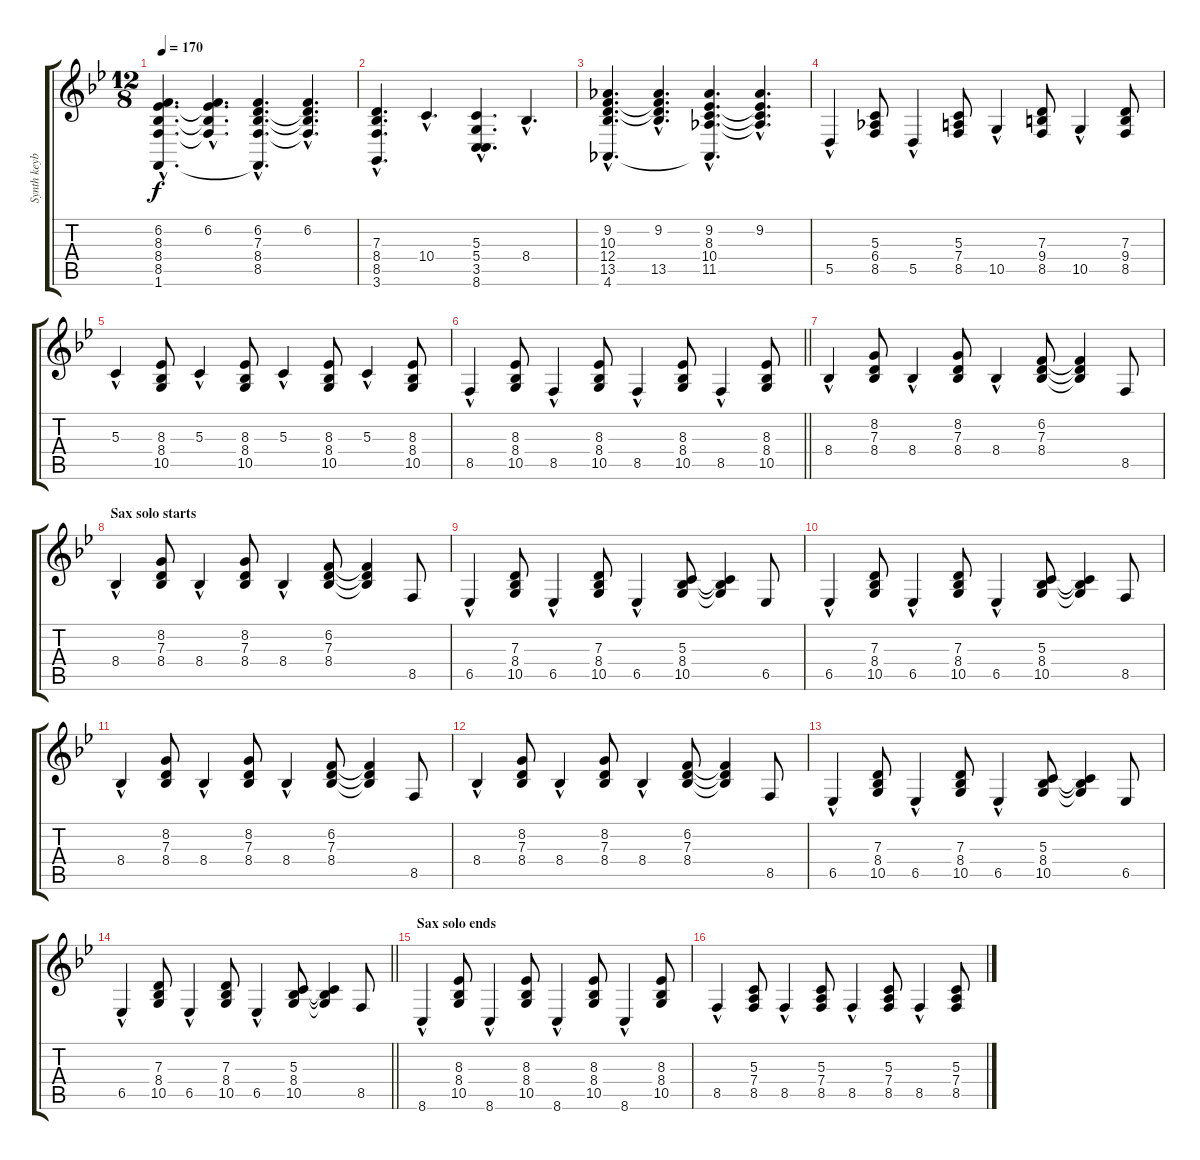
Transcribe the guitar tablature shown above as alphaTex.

\track ("Synth keyboard" "Synth keyb") {instrument lead2sawtooth}
\staff {score tabs}
\tuning (E4 B3 G3 D3 A2 E2) {hide}
\ts (12 8)
\tempo 170
\clef g2
\ks bb
(6.2{hac} 8.3{hac} 8.4{hac} 8.5{hac} 1.6{hac}).4{d dy f} (6.2{hac} 8.3{t} 8.4{t} 8.5{t}).4{d} (6.2{hac} 7.3 8.4 8.5 1.6{hac t}).4{d} (6.2{hac} 7.3{hac t} 8.4{hac t} 8.5{hac t}).4{d} |
(7.3{hac} 8.4 8.5 3.6{hac}).4{d} 10.4{hac}.4{d} (5.3{hac} 5.4{hac} 3.5{hac} 8.6{hac}).4{d} 8.4{hac}.4{d} |
(9.2{hac} 10.3{hac} 12.4{hac} 13.5{hac} 4.6{hac}).4{d} (9.2{hac} 10.3{t} 12.4{t} 13.5).4{d} (9.2{hac} 8.3 10.4 11.5 4.6{hac t}).4{d} (9.2{hac} 8.3{t} 10.4{t} 11.5{t}).4{d} |
5.5{hac}.4 (5.3 6.4 8.5).8 5.5{hac}.4 (5.3 7.4 8.5).8 10.5{hac}.4 (7.3 9.4 8.5).8 10.5{hac}.4 (7.3 9.4 8.5).8 |
5.3{hac}.4 (8.3 8.4 10.5).8 5.3{hac}.4 (8.3 8.4 10.5).8 5.3{hac}.4 (8.3 8.4 10.5).8 5.3{hac}.4 (8.3 8.4 10.5).8 |
\barLineRight lightlight
8.5{hac}.4 (8.3 8.4 10.5).8 8.5{hac}.4 (8.3 8.4 10.5).8 8.5{hac}.4 (8.3 8.4 10.5).8 8.5{hac}.4 (8.3 8.4 10.5).8 |
8.4{hac}.4 (8.2 7.3 8.4).8 8.4{hac}.4 (8.2 7.3 8.4).8 8.4{hac}.4 (6.2 7.3 8.4).8 (6.2{t} 7.3{t} 8.4{t}).4 8.5.8 |
\section ("" "Sax solo starts")
8.4{hac}.4 (8.2 7.3 8.4).8 8.4{hac}.4 (8.2 7.3 8.4).8 8.4{hac}.4 (6.2 7.3 8.4).8 (6.2{t} 7.3{t} 8.4{t}).4 8.5.8 |
6.5{hac}.4 (7.3 8.4 10.5).8 6.5{hac}.4 (7.3 8.4 10.5).8 6.5{hac}.4 (5.3 8.4 10.5).8 (5.3{t} 8.4{t} 10.5{t}).4 6.5.8 |
6.5{hac}.4 (7.3 8.4 10.5).8 6.5{hac}.4 (7.3 8.4 10.5).8 6.5{hac}.4 (5.3 8.4 10.5).8 (5.3{t} 8.4{t} 10.5{t}).4 8.5.8 |
8.4{hac}.4 (8.2 7.3 8.4).8 8.4{hac}.4 (8.2 7.3 8.4).8 8.4{hac}.4 (6.2 7.3 8.4).8 (6.2{t} 7.3{t} 8.4{t}).4 8.5.8 |
8.4{hac}.4 (8.2 7.3 8.4).8 8.4{hac}.4 (8.2 7.3 8.4).8 8.4{hac}.4 (6.2 7.3 8.4).8 (6.2{t} 7.3{t} 8.4{t}).4 8.5.8 |
6.5{hac}.4 (7.3 8.4 10.5).8 6.5{hac}.4 (7.3 8.4 10.5).8 6.5{hac}.4 (5.3 8.4 10.5).8 (5.3{t} 8.4{t} 10.5{t}).4 6.5.8 |
\barLineRight lightlight
6.5{hac}.4 (7.3 8.4 10.5).8 6.5{hac}.4 (7.3 8.4 10.5).8 6.5{hac}.4 (5.3 8.4 10.5).8 (5.3{t} 8.4{t} 10.5{t}).4 8.5.8 |
\section ("" "Sax solo ends")
8.6{hac}.4 (8.3 8.4 10.5).8 8.6{hac}.4 (8.3 8.4 10.5).8 8.6{hac}.4 (8.3 8.4 10.5).8 8.6{hac}.4 (8.3 8.4 10.5).8 |
8.5{hac}.4 (5.3 7.4 8.5).8 8.5{hac}.4 (5.3 7.4 8.5).8 8.5{hac}.4 (5.3 7.4 8.5).8 8.5{hac}.4 (5.3 7.4 8.5).8
